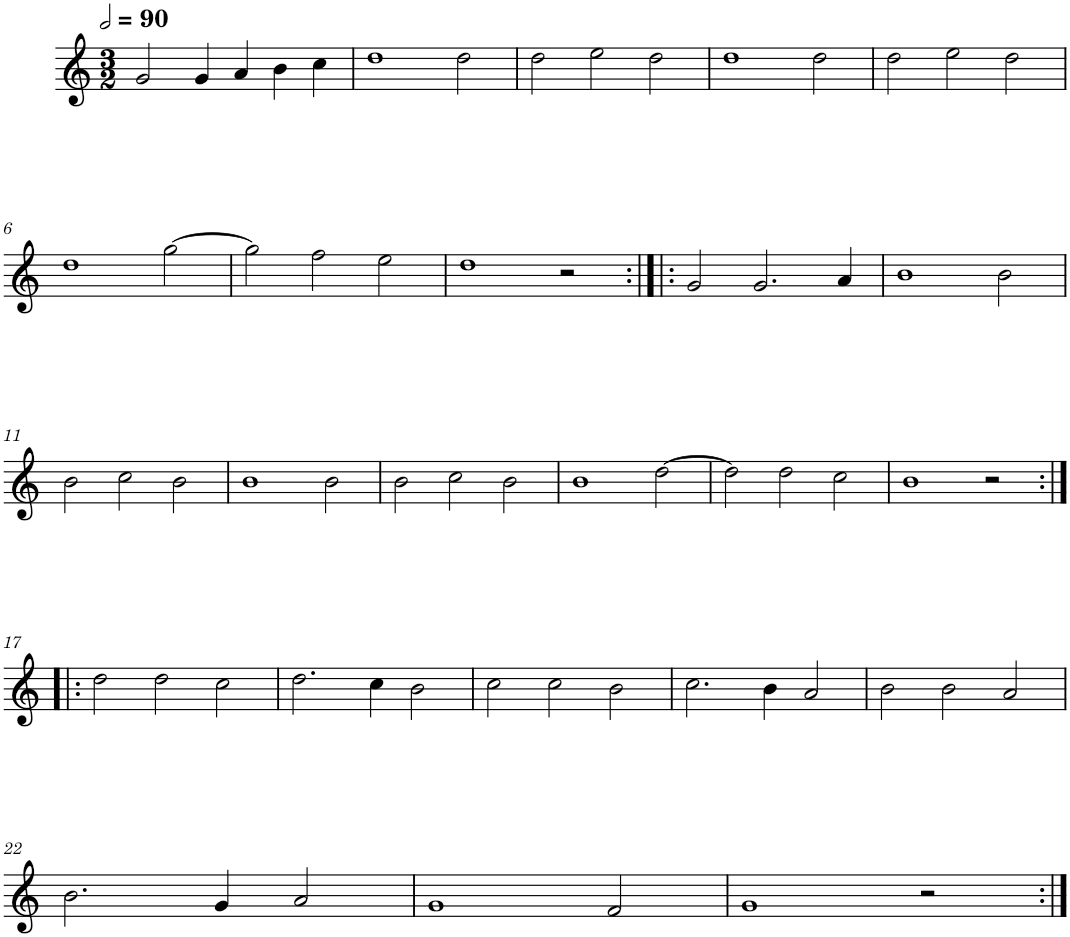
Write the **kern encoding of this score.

**kern
*part1
*staff1
*I"Quatre parties
*clefG2
*k[]
*M3/2
*MM180
=1
2g/
4g/
4a/
4b\
4cc\
=2
1dd
2dd\
=3
2dd\
2ee\
2dd\
=4
1dd
2dd\
=5
2dd\
2ee\
2dd\
!!LO:LB:g=z
=6
1dd
[2gg\
=7
2gg\]
2ff\
2ee\
=8
1dd
2r
=9:|!|:
2g/
2.g/
4a/
=10
1b
2b\
!!LO:LB:g=z
=11
2b\
2cc\
2b\
=12
1b
2b\
=13
2b\
2cc\
2b\
=14
1b
[2dd\
=15
2dd\]
2dd\
2cc\
=16
1b
2r
!!LO:LB:g=z
=17:|!|:
2dd\
2dd\
2cc\
=18
2.dd\
4cc\
2b\
=19
2cc\
2cc\
2b\
=20
2.cc\
4b\
2a/
=21
2b\
2b\
2a/
!!LO:LB:g=z
=22
2.b\
4g/
2a/
=23
1g
2f/
=24
1g
2r
=:|!
*-
